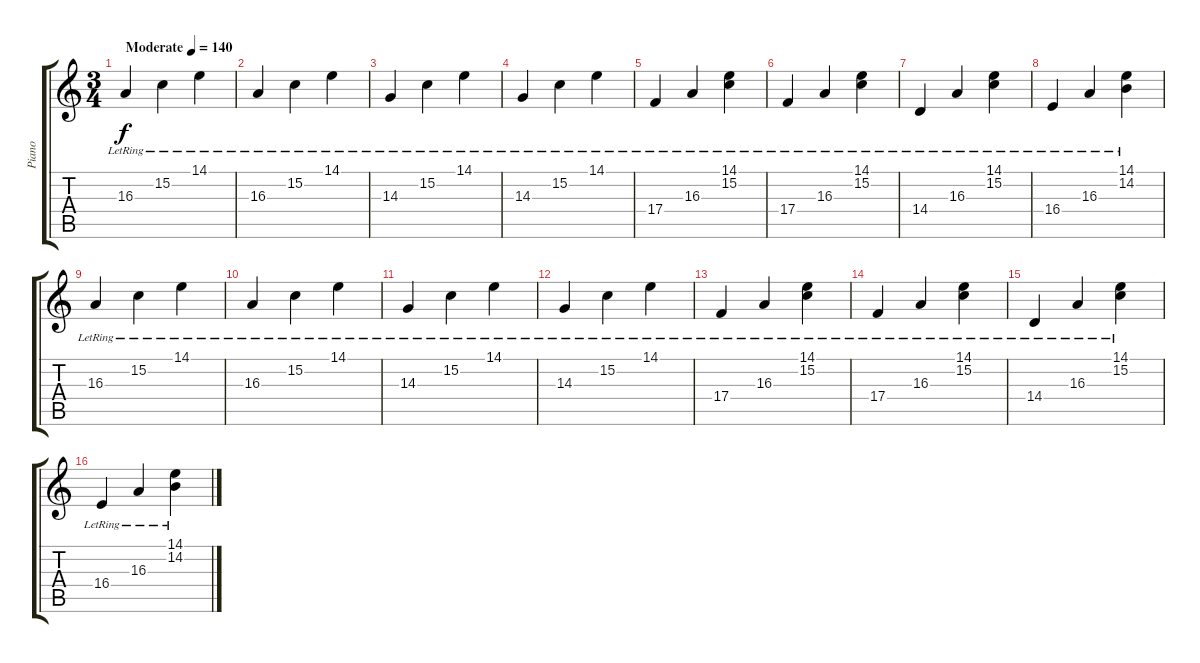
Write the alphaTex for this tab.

\track ("Piano" "Piano") {instrument acousticgrandpiano}
\staff {score tabs}
\tuning (D4 A3 F3 C3 G2 C2) {hide}
\ts (3 4)
\tempo (140 "Moderate")
\clef g2
\ks c
16.3{lr}.4{dy f instrument acousticgrandpiano} 15.2{lr}.4 14.1{lr}.4 |
16.3{lr}.4 15.2{lr}.4 14.1{lr}.4 |
14.3{lr}.4 15.2{lr}.4 14.1{lr}.4 |
14.3{lr}.4 15.2{lr}.4 14.1{lr}.4 |
17.4{lr}.4 16.3{lr}.4 (14.1{lr} 15.2{lr}).4 |
17.4{lr}.4 16.3{lr}.4 (14.1{lr} 15.2{lr}).4 |
14.4{lr}.4 16.3{lr}.4 (14.1{lr} 15.2{lr}).4 |
16.4{lr}.4 16.3{lr}.4 (14.1{lr} 14.2{lr}).4 |
16.3{lr}.4 15.2{lr}.4 14.1{lr}.4 |
16.3{lr}.4 15.2{lr}.4 14.1{lr}.4 |
14.3{lr}.4 15.2{lr}.4 14.1{lr}.4 |
14.3{lr}.4 15.2{lr}.4 14.1{lr}.4 |
17.4{lr}.4 16.3{lr}.4 (14.1{lr} 15.2{lr}).4 |
17.4{lr}.4 16.3{lr}.4 (14.1{lr} 15.2{lr}).4 |
14.4{lr}.4 16.3{lr}.4 (14.1{lr} 15.2{lr}).4 |
16.4{lr}.4 16.3{lr}.4 (14.1{lr} 14.2{lr}).4
